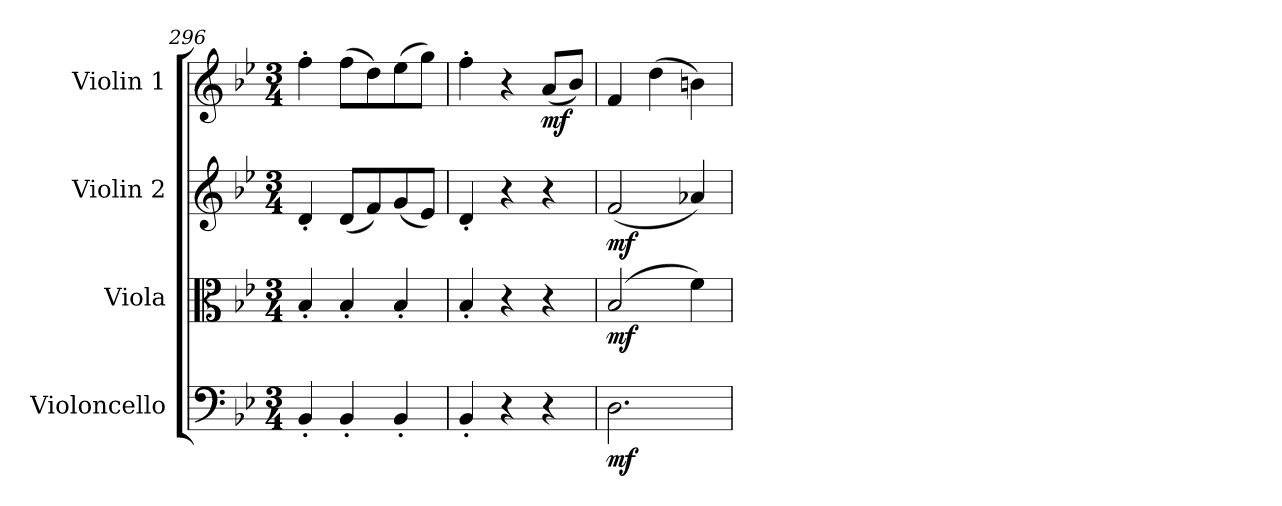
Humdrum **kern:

**kern	**dynam	**kern	**dynam	**kern	**dynam	**kern	**dynam
*part4	*part4	*part3	*part3	*part2	*part2	*part1	*part1
*staff4	*staff4	*staff3	*staff3	*staff2	*staff2	*staff1	*staff1
*I"Violoncello	*	*I"Viola	*	*I"Violin 2	*	*I"Violin 1	*
*I'Vc	*	*I'Vla	*	*I'Vln	*	*I'Vln	*
*clefF4	*	*clefC3	*	*clefG2	*	*clefG2	*
*k[b-e-]	*	*k[b-e-]	*	*k[b-e-]	*	*k[b-e-]	*
*M3/4	*	*M3/4	*	*M3/4	*	*M3/4	*
=296	=296	=296	=296	=296	=296	=296	=296
4BB-'/	.	4B-'/	.	4d'/	.	4ff'\	.
4BB-'/	.	4B-'/	.	(<8d/L	.	(>8ff\L	.
.	.	.	.	8f/)	.	8dd\)	.
4BB-'/	.	4B-'/	.	(<8g/	.	(>8ee-\	.
.	.	.	.	8e-/J)	.	8gg\J)	.
=297	=297	=297	=297	=297	=297	=297	=297
4BB-'/	.	4B-'/	.	4d'/	.	4ff'\	.
4r	.	4r	.	4r	.	4r	.
!	!	!	!	!	!	!	!LO:DY:b
4r	.	4r	.	4r	.	(<8a/L	mf
.	.	.	.	.	.	8b-/J)	.
=298	=298	=298	=298	=298	=298	=298	=298
!	!LO:DY:b	!	!LO:DY:b	!	!LO:DY:b	!	!
2.D\	mf	(>2B-/	mf	(<2f/	mf	4f/	.
.	.	.	.	.	.	(>4dd\	.
.	.	4f\)	.	4a-X/)	.	4bn\)	.
=	=	=	=	=	=	=	=
*-	*-	*-	*-	*-	*-	*-	*-
